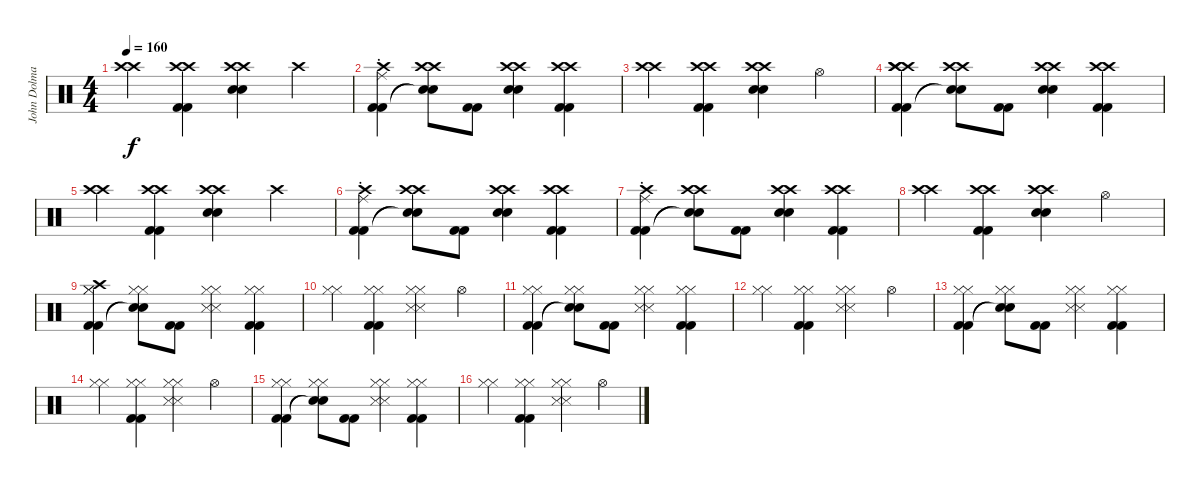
\track ("John Dolmayan (Drums)" "John Dolma") {instrument percussion}
\staff {score}
\articulation defaults
\ts (4 4)
\tempo 160
\clef neutral
\ks c
("Crash high (hit)" "Crash high (hit)").4{dy f} ("Kick (hit) 2" "Kick (hit) 2" "Crash high (hit)" "Crash high (hit)").4 ("Snare (hit) 2" "Snare (hit) 2" "Crash high (hit)" "Crash high (hit)").4 "Crash high (hit)".4 |
("Kick (hit) 2" "Kick (hit) 2" "Crash high (hit)" "Ride (choke)").4 ("Snare (hit)"{t} "Snare (hit)"{t} "Crash high (hit)" "Crash high (hit)").8 ("Kick (hit) 2" "Kick (hit) 2").8 ("Snare (hit) 2" "Snare (hit) 2" "Crash high (hit)" "Crash high (hit)").4 ("Kick (hit) 2" "Kick (hit) 2" "Crash high (hit)" "Crash high (hit)").4 |
("Crash high (hit)" "Crash high (hit)").4 ("Kick (hit) 2" "Kick (hit) 2" "Crash high (hit)" "Crash high (hit)").4 ("Snare (hit) 2" "Snare (hit) 2" "Crash high (hit)" "Crash high (hit)").4 "Hi-Hat (open)".4 |
("Kick (hit) 2" "Kick (hit) 2" "Crash high (hit)" "Crash high (hit)" "Crash high (hit)").4 ("Snare (hit)"{t} "Snare (hit)"{t} "Crash high (hit)" "Crash high (hit)").8 ("Kick (hit) 2" "Kick (hit) 2").8 ("Snare (hit) 2" "Snare (hit) 2" "Crash high (hit)" "Crash high (hit)").4 ("Kick (hit) 2" "Kick (hit) 2" "Crash high (hit)" "Crash high (hit)").4 |
("Crash high (hit)" "Crash high (hit)").4 ("Kick (hit) 2" "Kick (hit) 2" "Crash high (hit)" "Crash high (hit)").4 ("Snare (hit) 2" "Snare (hit) 2" "Crash high (hit)" "Crash high (hit)").4 "Crash high (hit)".4 |
("Kick (hit) 2" "Kick (hit) 2" "Crash high (hit)" "Ride (choke)").4 ("Snare (hit)"{t} "Snare (hit)"{t} "Crash high (hit)" "Crash high (hit)").8 ("Kick (hit) 2" "Kick (hit) 2").8 ("Snare (hit) 2" "Snare (hit) 2" "Crash high (hit)" "Crash high (hit)").4 ("Kick (hit) 2" "Kick (hit) 2" "Crash high (hit)" "Crash high (hit)").4 |
("Kick (hit) 2" "Kick (hit) 2" "Crash high (hit)" "Ride (choke)").4 ("Snare (hit)"{t} "Snare (hit)"{t} "Crash high (hit)" "Crash high (hit)").8 ("Kick (hit) 2" "Kick (hit) 2").8 ("Snare (hit) 2" "Snare (hit) 2" "Crash high (hit)" "Crash high (hit)").4 ("Kick (hit) 2" "Kick (hit) 2" "Crash high (hit)" "Crash high (hit)").4 |
("Crash high (hit)" "Crash high (hit)").4 ("Kick (hit) 2" "Kick (hit) 2" "Crash high (hit)" "Crash high (hit)").4 ("Snare (hit) 2" "Snare (hit) 2" "Crash high (hit)" "Crash high (hit)").4 "Hi-Hat (open)".4 |
("Kick (hit) 2" "Kick (hit) 2" "Hi-Hat (closed)" "Hi-Hat (closed)" "Crash high (hit)").4 ("Snare (hit)"{t} "Snare (hit)"{t} "Hi-Hat (closed)" "Hi-Hat (closed)").8 ("Kick (hit) 2" "Kick (hit) 2").8 ("Snare (side stick) 3" "Snare (side stick) 3" "Hi-Hat (closed)" "Hi-Hat (closed)").4 ("Kick (hit) 2" "Kick (hit) 2" "Hi-Hat (closed)" "Hi-Hat (closed)").4 |
("Hi-Hat (closed)" "Hi-Hat (closed)").4 ("Kick (hit) 2" "Kick (hit) 2" "Hi-Hat (closed)" "Hi-Hat (closed)").4 ("Snare (side stick) 3" "Snare (side stick) 3" "Hi-Hat (closed)" "Hi-Hat (closed)").4 "Hi-Hat (open)".4 |
("Kick (hit) 2" "Kick (hit) 2" "Hi-Hat (closed)" "Hi-Hat (closed)").4 ("Snare (hit)"{t} "Snare (hit)"{t} "Hi-Hat (closed)" "Hi-Hat (closed)").8 ("Kick (hit) 2" "Kick (hit) 2").8 ("Snare (side stick) 3" "Snare (side stick) 3" "Hi-Hat (closed)" "Hi-Hat (closed)").4 ("Kick (hit) 2" "Kick (hit) 2" "Hi-Hat (closed)" "Hi-Hat (closed)").4 |
("Hi-Hat (closed)" "Hi-Hat (closed)").4 ("Kick (hit) 2" "Kick (hit) 2" "Hi-Hat (closed)" "Hi-Hat (closed)").4 ("Snare (side stick) 3" "Snare (side stick) 3" "Hi-Hat (closed)" "Hi-Hat (closed)").4 "Hi-Hat (open)".4 |
("Kick (hit) 2" "Kick (hit) 2" "Hi-Hat (closed)" "Hi-Hat (closed)").4 ("Snare (hit)"{t} "Snare (hit)"{t} "Hi-Hat (closed)" "Hi-Hat (closed)").8 ("Kick (hit) 2" "Kick (hit) 2").8 ("Snare (side stick) 3" "Snare (side stick) 3" "Hi-Hat (closed)" "Hi-Hat (closed)").4 ("Kick (hit) 2" "Kick (hit) 2" "Hi-Hat (closed)" "Hi-Hat (closed)").4 |
("Hi-Hat (closed)" "Hi-Hat (closed)").4 ("Kick (hit) 2" "Kick (hit) 2" "Hi-Hat (closed)" "Hi-Hat (closed)").4 ("Snare (side stick) 3" "Snare (side stick) 3" "Hi-Hat (closed)" "Hi-Hat (closed)").4 "Hi-Hat (open)".4 |
("Kick (hit) 2" "Kick (hit) 2" "Hi-Hat (closed)" "Hi-Hat (closed)").4 ("Snare (hit)"{t} "Snare (hit)"{t} "Hi-Hat (closed)" "Hi-Hat (closed)").8 ("Kick (hit) 2" "Kick (hit) 2").8 ("Snare (side stick) 3" "Snare (side stick) 3" "Hi-Hat (closed)" "Hi-Hat (closed)").4 ("Kick (hit) 2" "Kick (hit) 2" "Hi-Hat (closed)" "Hi-Hat (closed)").4 |
("Hi-Hat (closed)" "Hi-Hat (closed)").4 ("Kick (hit) 2" "Kick (hit) 2" "Hi-Hat (closed)" "Hi-Hat (closed)").4 ("Snare (side stick) 3" "Snare (side stick) 3" "Hi-Hat (closed)" "Hi-Hat (closed)").4 "Hi-Hat (open)".4
